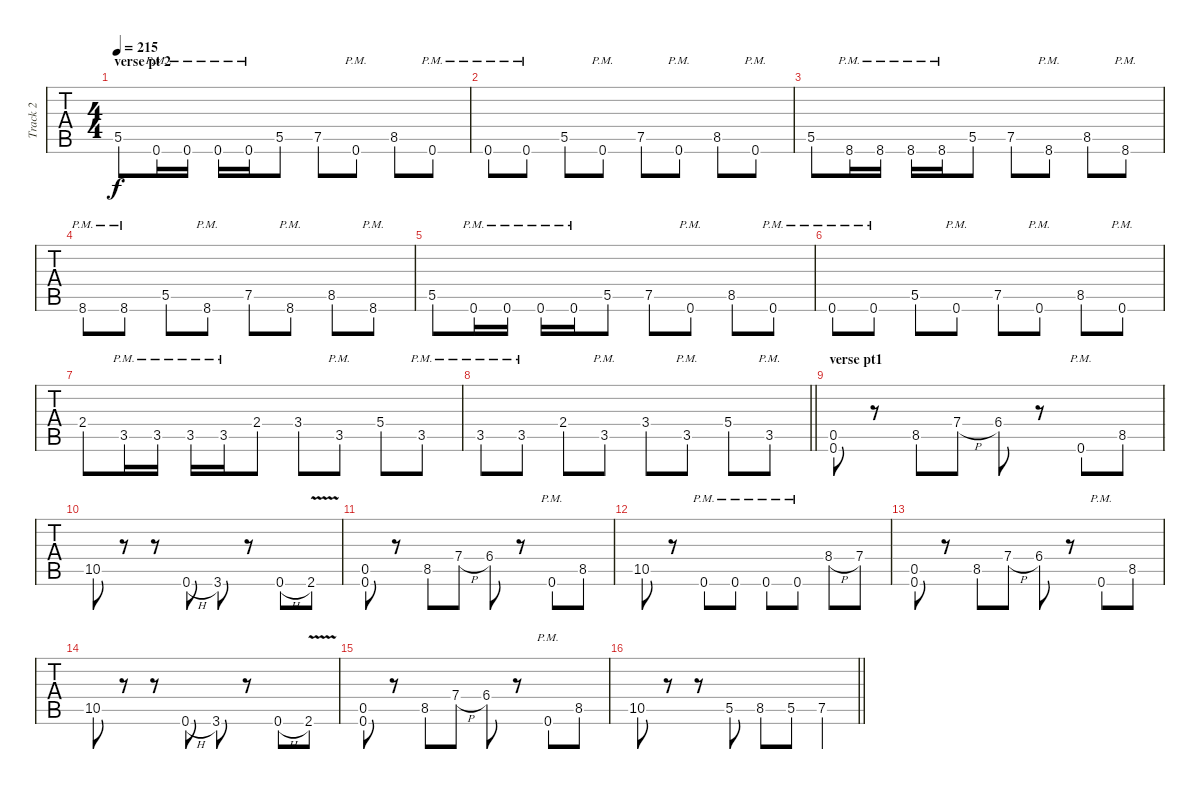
\track ("Track 2" "Track 2") {instrument distortionguitar}
\staff {tabs}
\tuning (C4 G3 Eb3 Bb2 F2 Bb1) {hide}
\ts (4 4)
\section ("" "verse pt 2")
\tempo 215
\clef f4
\ks c
5.5.8{dy f} 0.6{pm}.16 0.6{pm}.16 0.6{pm}.16 0.6{pm}.16 5.5.8 7.5.8 0.6{pm}.8 8.5.8 0.6{pm}.8 |
0.6{pm}.8 0.6{pm}.8 5.5.8 0.6{pm}.8 7.5.8 0.6{pm}.8 8.5.8 0.6{pm}.8 |
5.5.8 8.6{pm}.16 8.6{pm}.16 8.6{pm}.16 8.6{pm}.16 5.5.8 7.5.8 8.6{pm}.8 8.5.8 8.6{pm}.8 |
8.6{pm}.8 8.6{pm}.8 5.5.8 8.6{pm}.8 7.5.8 8.6{pm}.8 8.5.8 8.6{pm}.8 |
5.5.8 0.6{pm}.16 0.6{pm}.16 0.6{pm}.16 0.6{pm}.16 5.5.8 7.5.8 0.6{pm}.8 8.5.8 0.6{pm}.8 |
0.6{pm}.8 0.6{pm}.8 5.5.8 0.6{pm}.8 7.5.8 0.6{pm}.8 8.5.8 0.6{pm}.8 |
2.4.8 3.5{pm}.16 3.5{pm}.16 3.5{pm}.16 3.5{pm}.16 2.4.8 3.4.8 3.5{pm}.8 5.4.8 3.5{pm}.8 |
\barLineRight lightlight
3.5{pm}.8 3.5{pm}.8 2.4.8 3.5{pm}.8 3.4.8 3.5{pm}.8 5.4.8 3.5{pm}.8 |
\section ("" "verse pt1")
(0.5 0.6).8 r.8 8.5.8 7.4{h}.8 6.4.8 r.8 0.6{pm}.8 8.5.8 |
10.5.8 r.8 r.8 0.6{h}.8 3.6.8 r.8 0.6{h}.8 2.6{v}.8 |
(0.5 0.6).8 r.8 8.5.8 7.4{h}.8 6.4.8 r.8 0.6{pm}.8 8.5.8 |
10.5.8 r.8 0.6{pm}.8 0.6{pm}.8 0.6{pm}.8 0.6{pm}.8 8.4{h}.8 7.4.8 |
(0.5 0.6).8 r.8 8.5.8 7.4{h}.8 6.4.8 r.8 0.6{pm}.8 8.5.8 |
10.5.8 r.8 r.8 0.6{h}.8 3.6.8 r.8 0.6{h}.8 2.6{v}.8 |
(0.5 0.6).8 r.8 8.5.8 7.4{h}.8 6.4.8 r.8 0.6{pm}.8 8.5.8 |
\barLineRight lightlight
10.5.8 r.8 r.8 5.5.8 8.5.8 5.5.8 7.5.4
